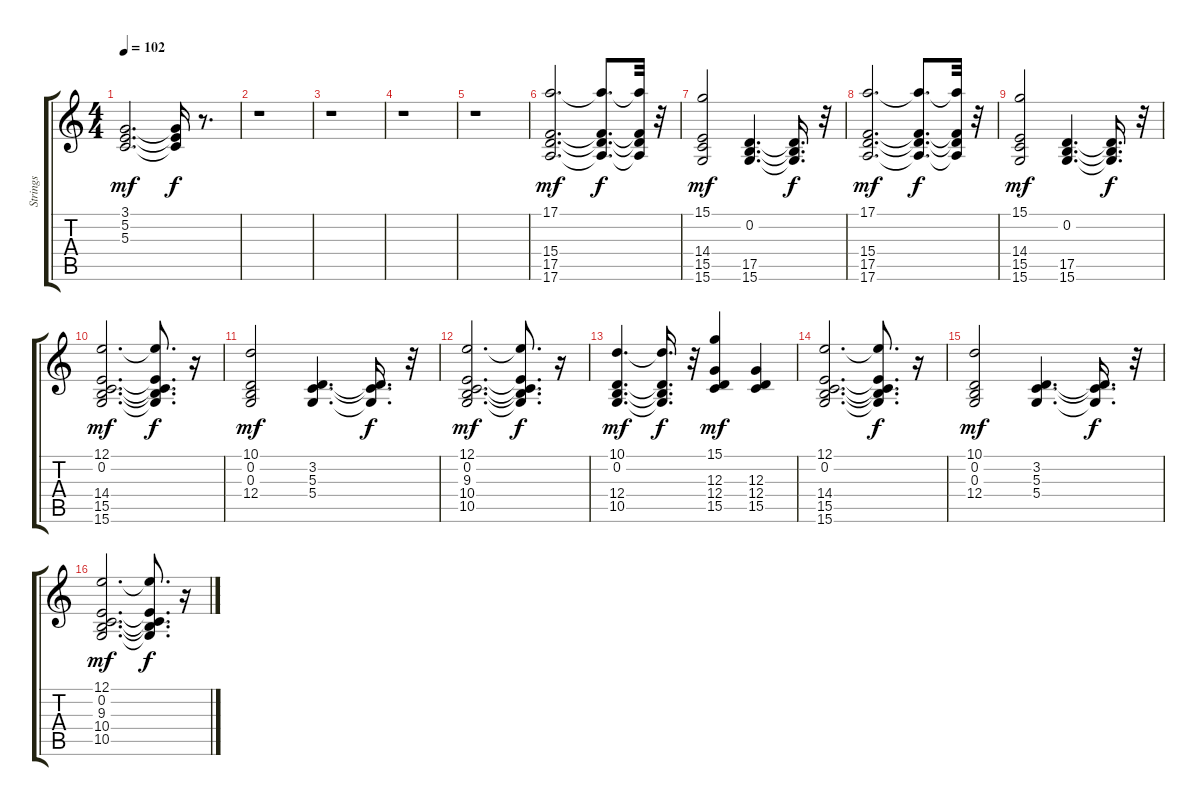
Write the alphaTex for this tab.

\track ("Strings" "Strings") {instrument synthstrings1}
\staff {score tabs}
\tuning (E4 B3 G3 D3 A2 E2) {hide}
\ts (4 4)
\tempo 102
\clef g2
\ks c
(3.1 5.2 5.3).2{d dy mf} (3.1{t} 5.2{t} 5.3{t}).16{dy f} r.8{d} |
r.1 |
r.1 |
r.1 |
r.1 |
(17.1 15.4 17.5 17.6).2{d dy mf} (17.1{t} 15.4{t} 17.5{t} 17.6{t}).8{d dy f} (17.1{t} 15.4{t} 17.5{t} 17.6{t}).32 r.32 |
(15.1 14.4 15.5 15.6).2{dy mf} (0.2 17.5 15.6).4{d} (0.2{t} 17.5{t} 15.6{t}).16{d dy f} r.32 |
(17.1 15.4 17.5 17.6).2{d dy mf} (17.1{t} 15.4{t} 17.5{t} 17.6{t}).8{d dy f} (17.1{t} 15.4{t} 17.5{t} 17.6{t}).32 r.32 |
(15.1 14.4 15.5 15.6).2{dy mf} (0.2 17.5 15.6).4{d} (0.2{t} 17.5{t} 15.6{t}).16{d dy f} r.32 |
(12.1 0.2 14.4 15.5 15.6).2{d dy mf} (12.1{t} 0.2{t} 14.4{t} 15.5{t} 15.6{t}).8{d dy f} r.16 |
(10.1 0.2 0.3 12.4).2{dy mf} (3.2 5.3 5.4).4{d} (3.2{t} 5.3{t} 5.4{t}).16{d dy f} r.32 |
(12.1 0.2 9.3 10.4 10.5).2{d dy mf} (12.1{t} 0.2{t} 9.3{t} 10.4{t} 10.5{t}).8{d dy f} r.16 |
(10.1 0.2 12.4 10.5).4{d dy mf} (10.1{t} 0.2{t} 12.4{t} 10.5{t}).16{d dy f} r.32 (15.1 12.3 12.4 15.5).4{dy mf} (12.3 12.4 15.5).4 |
(12.1 0.2 14.4 15.5 15.6).2{d} (12.1{t} 0.2{t} 14.4{t} 15.5{t} 15.6{t}).8{d dy f} r.16 |
(10.1 0.2 0.3 12.4).2{dy mf} (3.2 5.3 5.4).4{d} (3.2{t} 5.3{t} 5.4{t}).16{d dy f} r.32 |
(12.1 0.2 9.3 10.4 10.5).2{d dy mf} (12.1{t} 0.2{t} 9.3{t} 10.4{t} 10.5{t}).8{d dy f} r.16
